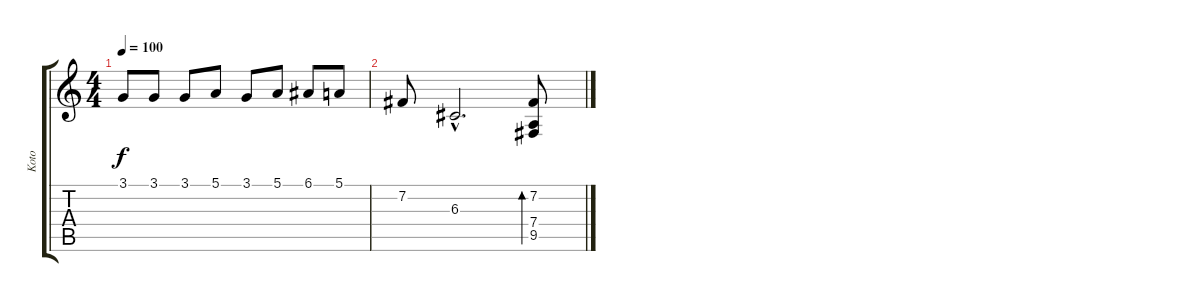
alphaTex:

\track ("Koto" "Koto") {instrument koto}
\staff {score tabs}
\tuning (E4 B3 G3 D3 A2 E2) {hide}
\ts (4 4)
\tempo 100
\clef g2
\ks c
3.1.8{dy f} 3.1.8 3.1.8 5.1.8 3.1.8 5.1.8 6.1.8 5.1.8 |
7.2.8 6.3{hac}.2{d} (7.2 7.4 9.5).8{bd 480}
